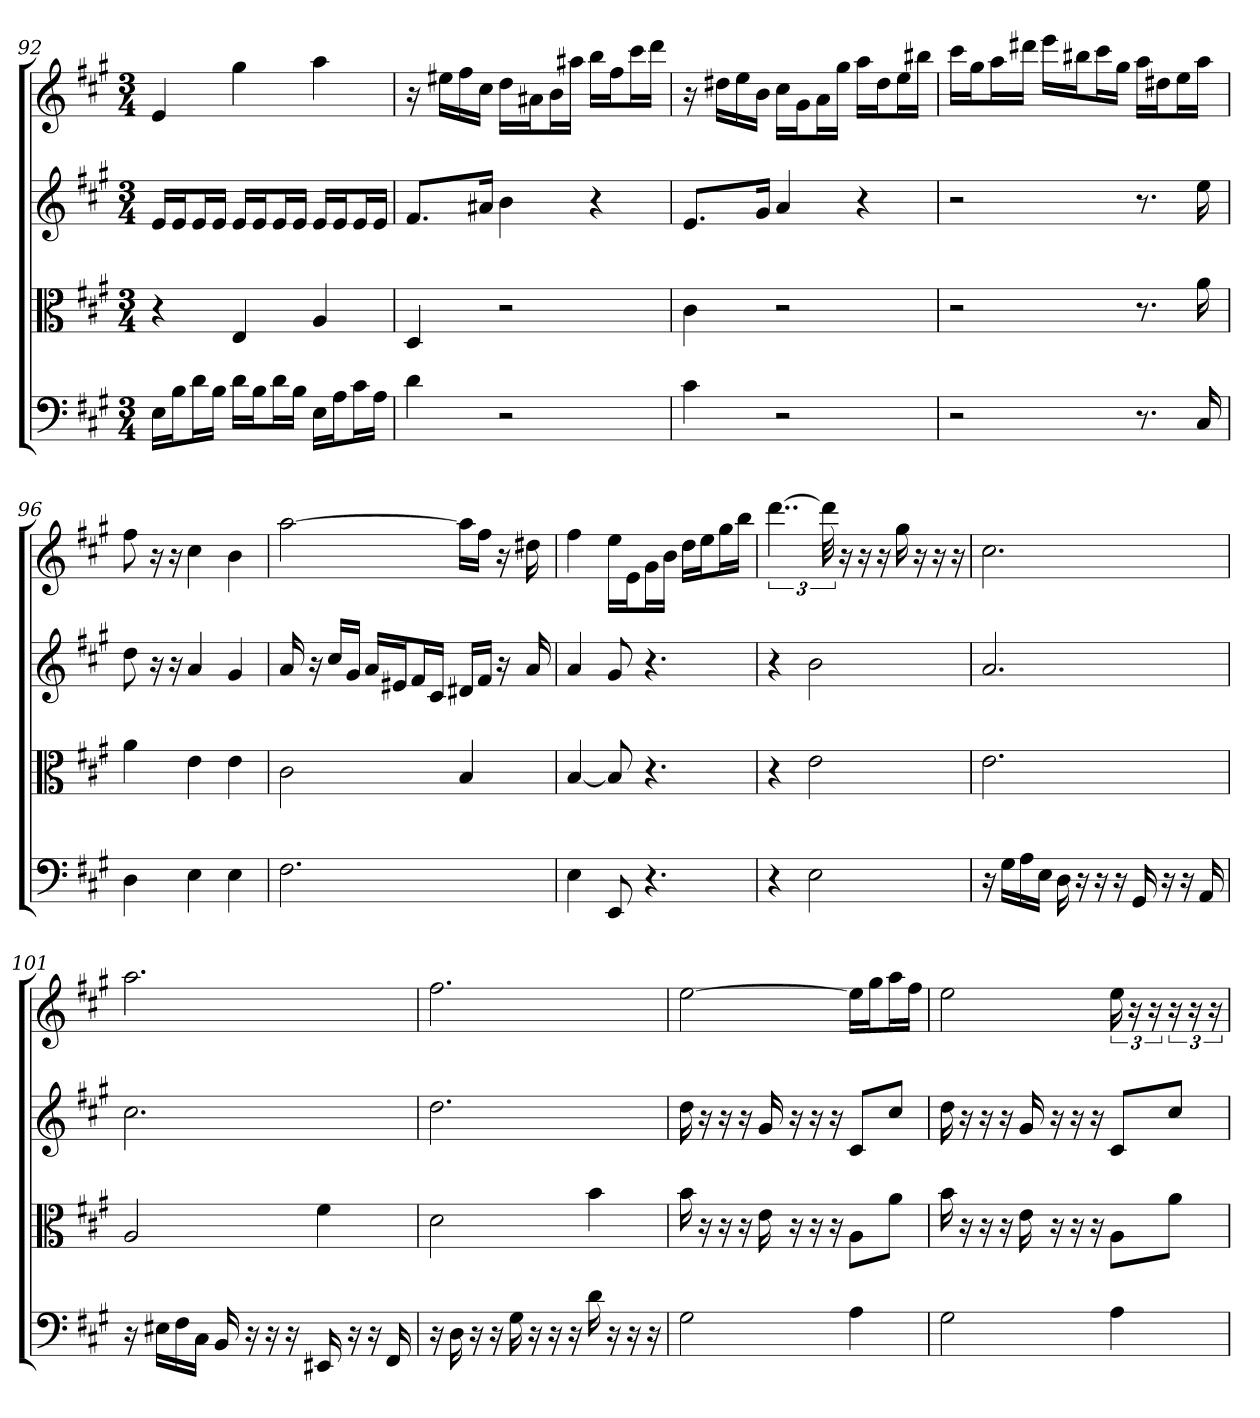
**kern	**kern	**kern	**kern
*part4	*part3	*part2	*part1
*staff4	*staff3	*staff2	*staff1
*clefF4	*clefC3	*clefG2	*clefG2
*k[f#c#g#]	*k[f#c#g#]	*k[f#c#g#]	*k[f#c#g#]
*A:	*A:	*A:	*A:
*M3/4	*M3/4	*M3/4	*M3/4
=92	=92	=92	=92
16E\LL	4r	16e/LL	4e
16B\J	.	16e/J	.
16d\L	.	16e/L	.
16B\JJ	.	16e/JJ	.
16d\LL	4E	16e/LL	4gg#
16B\J	.	16e/J	.
16d\L	.	16e/L	.
16B\JJ	.	16e/JJ	.
16E\LL	4A	16e/LL	4aa
16A\J	.	16e/J	.
16c#\L	.	16e/L	.
16A\JJ	.	16e/JJ	.
=93	=93	=93	=93
4d	4D	8.f#/L	16r
.	.	.	16ee#X\LL
.	.	.	16ff#\
.	.	16a#X/Jk	16cc#\JJ
2r	2r	4b	16dd\LL
.	.	.	16a#X\J
.	.	.	16b\L
.	.	.	16aa#X\JJ
.	.	4r	16bb\LL
.	.	.	16ff#\J
.	.	.	16ccc#\L
.	.	.	16ddd\JJ
=94	=94	=94	=94
4c#	4c#	8.e/L	16r
.	.	.	16dd#X\LL
.	.	.	16ee\
.	.	16g#/Jk	16b\JJ
2r	2r	4a	16cc#\LL
.	.	.	16g#\J
.	.	.	16a\L
.	.	.	16gg#\JJ
.	.	4r	16aa\LL
.	.	.	16dd#\J
.	.	.	16ee\L
.	.	.	16bb#X\JJ
=95	=95	=95	=95
2r	2r	2r	16ccc#\LL
.	.	.	16gg#\J
.	.	.	16aa\L
.	.	.	16ddd#X\JJ
.	.	.	16eee\LL
.	.	.	16bb#X\J
.	.	.	16ccc#\L
.	.	.	16gg#\JJ
8.r	8.r	8.r	16aa\LL
.	.	.	16dd#X\J
.	.	.	16ee\L
16C#	16a	16ee	16aa\JJ
=96	=96	=96	=96
4D	4a	8dd	8ff#
.	.	16r	16r
.	.	16r	16r
4E	4e	4a	4cc#
4E	4e	4g#	4b
=97	=97	=97	=97
2.F#	2c#	16a	[2aa
.	.	16r	.
.	.	16cc#/LL	.
.	.	16g#/JJ	.
.	.	16a/LL	.
.	.	16e#X/J	.
.	.	16f#/L	.
.	.	16c#/JJ	.
.	4B	16d#X/LL	16aa\LL]
.	.	16f#/JJ	16ff#\JJ
.	.	16r	16r
.	.	16a	16dd#X
=98	=98	=98	=98
4E	[4B	4a	4ff#
8EE	8B]	8g#	16ee\LL
.	.	.	16e\J
4.r	4.r	4.r	16g#\L
.	.	.	16b\JJ
.	.	.	16dd\LL
.	.	.	16ee\J
.	.	.	16gg#\L
.	.	.	16bb\JJ
=99	=99	=99	=99
4r	4r	4r	[6..ddd
2E	2e	2b	.
.	.	.	48ddd]
.	.	.	16r
.	.	.	16r
.	.	.	16r
.	.	.	16gg#
.	.	.	16r
.	.	.	16r
.	.	.	16r
=100	=100	=100	=100
16r	2.e	2.a	2.cc#
16G#\LL	.	.	.
16A\	.	.	.
16E\JJ	.	.	.
16D	.	.	.
16r	.	.	.
16r	.	.	.
16r	.	.	.
16GG#	.	.	.
16r	.	.	.
16r	.	.	.
16AA	.	.	.
=101	=101	=101	=101
16r	2A	2.cc#	2.aa
16E#X\LL	.	.	.
16F#\	.	.	.
16C#\JJ	.	.	.
16BB	.	.	.
16r	.	.	.
16r	.	.	.
16r	.	.	.
16EE#X	4f#	.	.
16r	.	.	.
16r	.	.	.
16FF#	.	.	.
=102	=102	=102	=102
16r	2d	2.dd	2.ff#
16D	.	.	.
16r	.	.	.
16r	.	.	.
16G#	.	.	.
16r	.	.	.
16r	.	.	.
16r	.	.	.
16d	4b	.	.
16r	.	.	.
16r	.	.	.
16r	.	.	.
=103	=103	=103	=103
2G#	16b	16dd	[2ee
.	16r	16r	.
.	16r	16r	.
.	16r	16r	.
.	16e	16g#	.
.	16r	16r	.
.	16r	16r	.
.	16r	16r	.
4A	8A\L	8c#/L	16ee\LL]
.	.	.	16gg#\J
.	8a\J	8cc#/J	16aa\L
.	.	.	16ff#\JJ
=104	=104	=104	=104
2G#	16b	16dd	2ee
.	16r	16r	.
.	16r	16r	.
.	16r	16r	.
.	16e	16g#	.
.	16r	16r	.
.	16r	16r	.
.	16r	16r	.
4A	8A\L	8c#/L	24ee
.	.	.	24r
.	.	.	24r
.	8a\J	8cc#/J	24r
.	.	.	24r
.	.	.	24r
=	=	=	=
*-	*-	*-	*-
